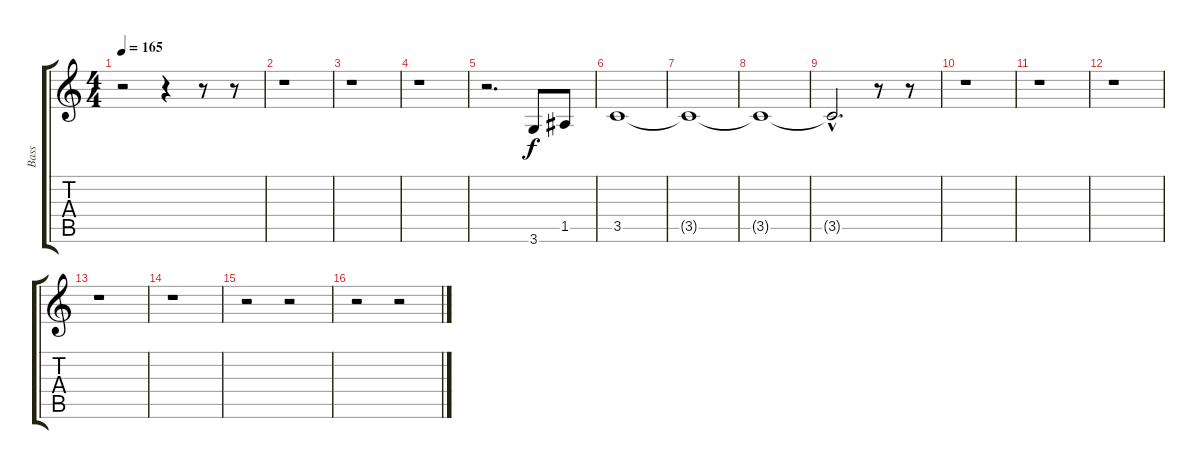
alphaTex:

\track ("Bass" "Bass") {instrument fretlessbass}
\staff {score tabs}
\tuning (E4 B3 G3 D3 A2 E2) {hide}
\ts (4 4)
\tempo 165
\clef g2
\ks c
r.2{dy f instrument fretlessbass} r.4 r.8 r.8 |
r.1 |
r.1 |
r.1 |
r.2{d} 3.6.8 1.5.8 |
3.5.1 |
3.5{t}.1 |
3.5{t}.1 |
3.5{hac t}.2{d} r.8 r.8 |
r.1 |
r.1 |
r.1 |
r.1 |
r.1 |
r.2 r.2 |
r.2 r.2
